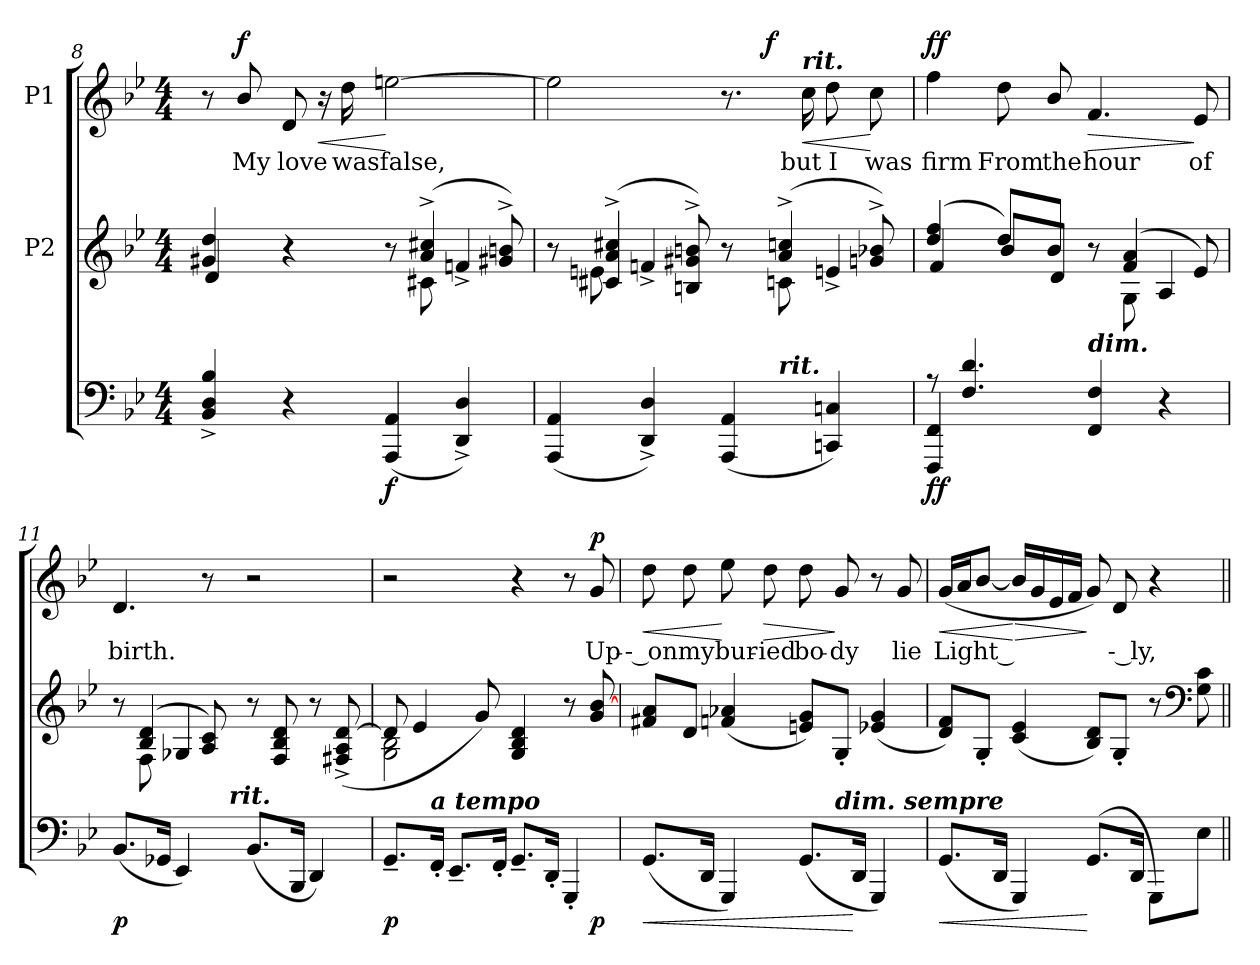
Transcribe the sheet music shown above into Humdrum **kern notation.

**kern	**dynam	**kern	**kern	**text	**dynam
*part3	*part3	*part2	*part1	*part1	*part1
*staff3	*staff3	*staff2	*staff1	*staff1	*staff1
*	*	*I"P2	*I"P1	*	*
*clefF4	*	*clefG2	*clefG2	*	*
*k[b-e-]	*	*k[b-e-]	*k[b-e-]	*	*
*g:	*	*g:	*g:	*	*
*M4/4	*	*M4/4	*M4/4	*	*
=8	=8	=8	=8	=8	=8
*	*	*^	*	*	*
4BB-i/^ 4Di^ 4B-i^	.	4g#Xi/ 4ddi	4di/	8r	.	.
!	!	!	!	!	!LO:LY:b:color=#000000	!
.	.	.	.	8b-i/	My	f
!	!	!	!	!	!LO:LY:b:color=#000000	!
4r	.	4r	4ryy	8di/	love	.
!	!	!	!	!	!	!LO:HP:b
.	.	.	.	16r	.	<
!	!	!	!	!	!LO:LY:b:color=#000000	!
.	.	.	.	16ddi\	was	.
!	!	!	!	!	!LO:LY:b:color=#000000	!
(4AAAi/ 4AAi	f	8r	8ryy	[2eeni\	false,	[
.	.	(4ai/^ 4cc#Xi^	8c#Xi\	.	.	.
4DDi/^ 4Di^)	.	.	4fn^i/	.	.	.
.	.	8g#Xi/^ 8bni^)	.	.	.	.
=9	=9	=9	=9	=9	=9	=9
*^	*	*	*	*^	*	*
(4AAAi/ 4AAi	2ryy	.	8r	8ryy	2eei\]	2ryy	.	.
.	.	.	(4c#Xi/^ 4ai^ 4cc#Xi^	8eni\	.	.	.	.
4DDi/^ 4Di^)	.	.	.	4fn^i/	.	.	.	.
.	.	.	8Bni/^ 8g#Xi^ 8bni^)	.	.	.	.	.
(4AAAi/ 4AAi	8ryy	.	8r	8ryy	8.r	16ryy	.	.
.	.	.	.	.	.	32ryy	.	.
.	.	.	.	.	.	128ryy	.	.
.	.	.	.	.	.	4ryy	.	f
!	!LO:TX:a:Bi:t=rit.	!	!	!	!	!	!	!
.	4.ryy	.	(4ai/^ 4ccni^	8cni\	.	.	.	.
!	!	!	!	!	!LO:TX:a:Bi:t=rit.	!	!	!
!	!	!	!	!	!	!	!LO:LY:b:color=#000000	!LO:HP:b
.	.	.	.	.	16cci\	.	but	<
!	!	!	!	!	!	!	!LO:LY:b:color=#000000	!
4CCni/ 4Cni)	.	.	.	4en^i/	8ddi\	.	I	.
.	.	.	.	.	.	8ryy	.	.
!	!	!	!	!	!	!	!LO:LY:b:color=#000000	!
.	.	.	8gni/^ 8b-Xi^)	.	8cci\	.	was	[
.	.	.	.	.	.	64.ryy	.	.
*	*	*	*	*	*v	*v	*	*
!!LO:PB:g=z
=10	=10	=10	=10	=10	=10	=10	=10
*	*	*	*	*	*^	*	*
!	!	!	!	!	!	!	!LO:LY:b:color=#000000	!
*	*	*	*	*	*v	*v	*	*
8r	4FFFi/ 4FFi	ff	(4ddi/ 4ffi	4fi/	4ffi\	firm	ff
4.Fi/ 4.di	.	.	.	.	.	.	.
!	!	!	!	!	!	!LO:LY:b:color=#000000	!
.	4ryy	.	8ddi/L)	8b-i/L	8ddi\	From	.
!	!	!	!	!	!	!LO:LY:b:color=#000000	!
.	.	.	8b-i/J	8di/J	8b-i/	the	.
!LO:TX:a:Bi:t=dim.	!	!	!	!	!	!	!
!	!	!	!	!	!	!LO:LY:b:color=#000000	!LO:HP:b
4FFi/ 4Fi	2ryy	.	8r	8ryy	4.fi/	hour	>
.	.	.	(4fi/ 4ai	8Gi\	.	.	.
4r	.	.	.	4Ai/	.	.	.
!	!	!	!	!	!	!LO:LY:b:color=#000000	!
.	.	.	8e-i/)	.	8e-i/	of	]
=11	=11	=11	=11	=11	=11	=11	=11
!	!	!	!	!	!	!LO:LY:b:color=#000000	!
(8.BB-i/L	4ryy	p	8r	8ryy	4.di/	birth.	.
.	.	.	(4B-i/ 4di	8Fi\	.	.	.
16GG-Xi/Jk	.	.	.	.	.	.	.
4EE-i/)	8ryy	.	.	4G-Xi/	.	.	.
.	32ryy	.	8Ai/ 8ci)	.	8r	.	.
.	64ryy	.	.	.	.	.	.
.	128ryy	.	.	.	.	.	.
.	256ryy	.	.	.	.	.	.
.	1024ryy	.	.	.	.	.	.
!	!LO:TX:a:Bi:t=rit.	!	!	!	!	!	!
.	2ryy	.	.	.	.	.	.
(8.BB-i/L	.	.	8r	2ryy	2r	.	.
.	.	.	8Fi/ 8B-i 8di	.	.	.	.
16BBB-i/Jk	.	.	.	.	.	.	.
4DDi/)	.	.	8r	.	.	.	.
.	.	.	(8F#Xi/^ 8Ai^ [8di^	.	.	.	.
.	16ryy	.	.	.	.	.	.
.	512.ryy	.	.	.	.	.	.
=12	=12	=12	=12	=12	=12	=12	=12
8.GG~i/L	2..ryy	p	8di/]	2Gi\ 2B-i	2r	.	.
.	.	.	4e-i/	.	.	.	.
!LO:TX:a:Bi:t=a  tempo	!	!	!	!	!	!	!
16FF'i/Jk	.	.	.	.	.	.	.
8.EE-~i/L	.	.	.	.	.	.	.
.	.	.	8gi/)	.	.	.	.
16FF'i/Jk	.	.	.	.	.	.	.
8.GG~i/L	.	.	4Gi/ 4B-i 4di	2ryy	4r	.	.
16DD'i/Jk	.	.	.	.	.	.	.
4GGG'i/	.	.	8r	.	8r	.	.
!	!	!	!	!	!	!LO:LY:b:color=#000000	!
.	8ryy	p	8gi/ [8b-i	.	8gi/	Up-	p
*	*	*	*v	*v	*	*	*
!!LO:LB:g=z
=13	=13	=13	=13	=13	=13	=13
!	!	!LO:HP:b	!	!	!	!
!	!	!	!	!	!LO:LY:b:color=#000000	!LO:HP:b
(8.GGi/L	2ryy	<	8f#Xi/ 8aiL	8ddi\	-- on	<
!	!	!	!	!	!LO:LY:b:color=#000000	!
.	.	.	8di/J	8ddi\	my	.
16DDi/Jk	.	.	.	.	.	.
!	!	!	!	!	!LO:LY:b:color=#000000	!
4GGGi/)	.	.	(4fni/ 4a-Xi	8ee-i\	bur-	[
!	!	!	!	!	!LO:LY:b:color=#000000	!LO:HP:b
.	.	.	.	8ddi\	-ied	>
!	!	!	!	!	!LO:LY:b:color=#000000	!
(8.GGi/L	8ryy	.	8eni/ 8giL)	8ddi\	bo-	.
!	!LO:TX:a:Bi:t=dim.  sempre	!	!	!	!	!
!	!	!	!	!	!LO:LY:b:color=#000000	!
.	4.ryy	.	8G'i/J	8gi/	-dy	]
16DDi/Jk	.	[	.	.	.	.
4GGGi/)	.	.	(4e-Xi/ 4gi	8r	.	.
!	!	!	!	!	!LO:LY:b:color=#000000	!
.	.	.	.	8gi/	lie	.
=14	=14	=14	=14	=14	=14	=14
!	!	!LO:HP:b	!	!	!	!
*v	*v	*	*	*	*	*
*^	*	*	*	*	*
!	!	!	!	!	!LO:LY:b:color=#000000	!LO:HP:b
*v	*v	*	*	*	*	*
(8.GGi/L	<	8di/ 8fiL)	(16gi/LL	Light --	<
.	.	.	16ai/J	.	.
.	.	8G'i/J	[8b-i/J	.	.
16DDi/Jk	.	.	.	.	.
!	!	!	!	!	!LO:HP:n=1:b
4GGGi/)	.	(4ci/ 4e-i	16b-i/LL]	.	[ >
.	.	.	16gi/	.	.
.	.	.	16e-i/	.	.
.	.	.	16fi/JJ	.	.
(8.GGi/L	[	8B-i/ 8diL)	8gi/)	.	]
!	!	!	!	!LO:LY:b:color=#000000	!
.	.	8G'i/J	8di/	-- ly,	.
16DDi/Jk	.	.	.	.	.
8GGGi\L)	.	8r	4r	.	.
*	*	*clefF4	*	*	*
8E-i\J	.	8Gi\ 8ci	.	.	.
=||	=||	=||	=||	=||	=||
*-	*-	*-	*-	*-	*-
